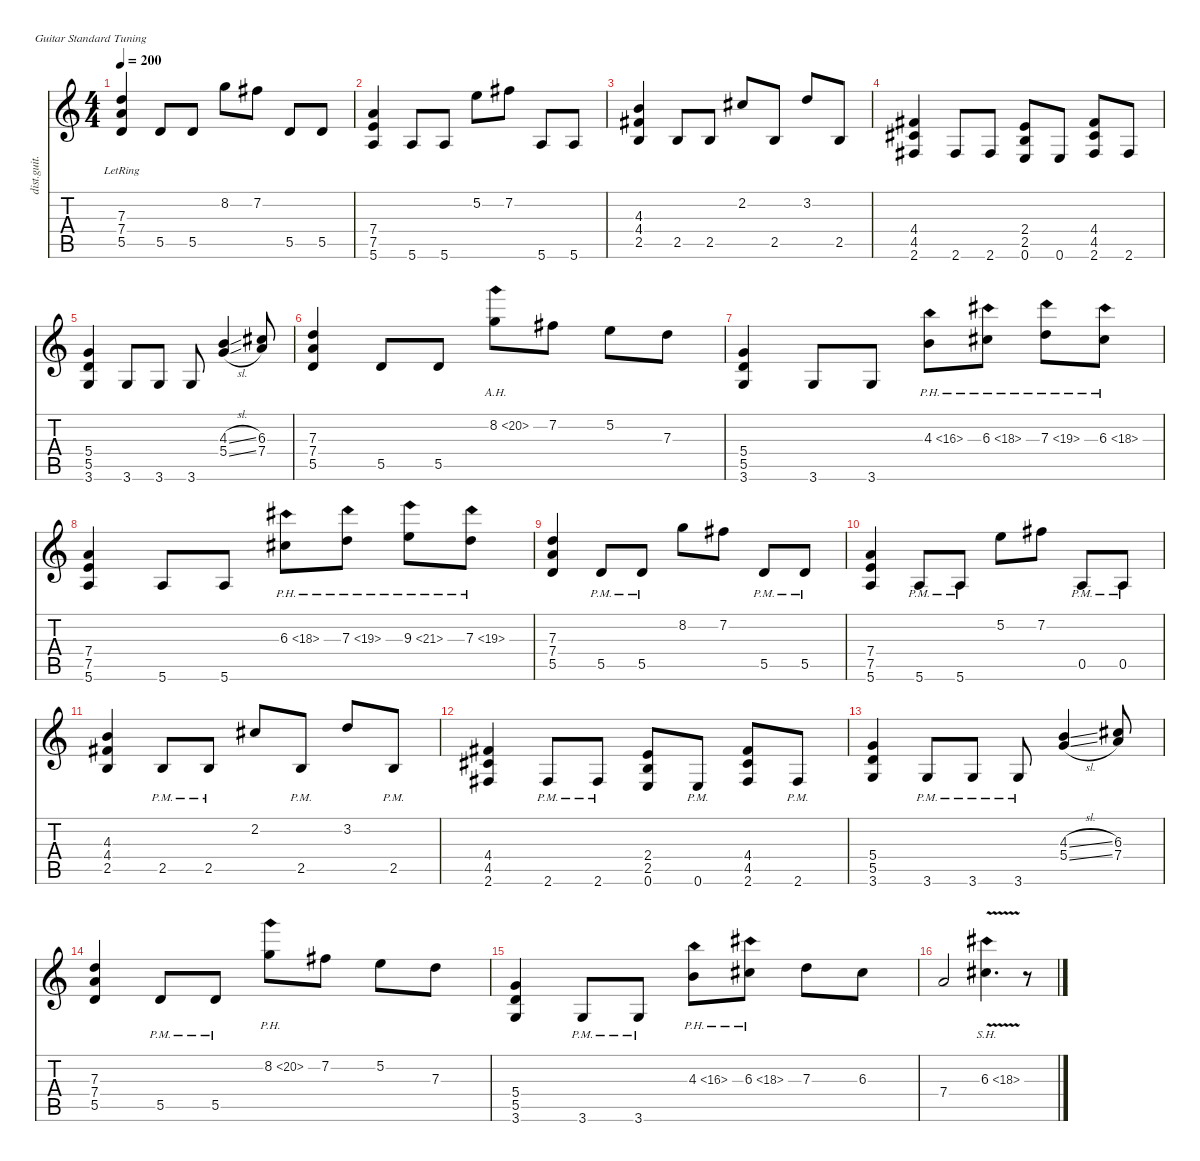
\defaultSystemsLayout 4
\hideDynamics
\bracketExtendMode nobrackets
\track ("Guitar Player" "dist.guit.") {instrument distortionguitar}
\staff {score tabs}
\tuning (E4 B3 G3 D3 A2 E2)
\ts (4 4)
\tempo 200
\clef g2
\ks c
(7.3{lr} 7.4{lr} 5.5).4{dy f beam Up} 5.5.8{beam Up} 5.5.8{beam Up} 8.2.8{beam Down} 7.2{acc #}.8{beam Down} 5.5.8{beam Up} 5.5.8{beam Up} |
(7.4 7.5 5.6).4{beam Up} 5.6.8{beam Up} 5.6.8{beam Up} 5.2.8{beam Down} 7.2{acc #}.8{beam Down} 5.6.8{beam Up} 5.6.8{beam Up} |
(4.3 4.4{acc #} 2.5).4{beam Up} 2.5.8{beam Up} 2.5.8{beam Up} 2.2{acc #}.8{beam Up} 2.5.8{beam Up} 3.2.8{beam Up} 2.5.8{beam Up} |
(4.4{acc #} 4.5{acc #} 2.6{acc #}).4{beam Up} 2.6{acc #}.8{beam Up} 2.6{acc #}.8{beam Up} (2.4 2.5 0.6).8{beam Up} 0.6.8{beam Up} (4.4{acc #} 4.5{acc #} 2.6{acc #}).8{beam Up} 2.6{acc #}.8{beam Up} |
(5.4 5.5 3.6).4{beam Up} 3.6.8{beam Up} 3.6.8{beam Up} 3.6.8{beam Up} (4.3{sl} 5.4{sl}).4{beam Up} (6.3{acc #} 7.4).8{beam Up} |
(7.3 7.4 5.5).4{beam Up} 5.5.8{beam Up} 5.5.8{beam Up} 8.2{ah 12}.8{beam Down} 7.2{acc #}.8{beam Down} 5.2.8{beam Down} 7.3.8{beam Down} |
(5.4 5.5 3.6).4{beam Up} 3.6.8{beam Up} 3.6.8{beam Up} 4.3{ph 12}.8{beam Down} 6.3{ph 12 acc #}.8{beam Down} 7.3{ph 12}.8{beam Down} 6.3{ph 12 acc #}.8{beam Down} |
(7.4 7.5 5.6).4{beam Up} 5.6.8{beam Up} 5.6.8{beam Up} 6.3{ph 12 acc #}.8{beam Down} 7.3{ph 12}.8{beam Down} 9.3{ph 12}.8{beam Down} 7.3{ph 12}.8{beam Down} |
(7.3 7.4 5.5).4{beam Up} 5.5{pm}.8{beam Up} 5.5{pm}.8{beam Up} 8.2.8{beam Down} 7.2{acc #}.8{beam Down} 5.5{pm}.8{beam Up} 5.5{pm}.8{beam Up} |
(7.4 7.5 5.6).4{beam Up} 5.6{pm}.8{beam Up} 5.6{pm}.8{beam Up} 5.2.8{beam Down} 7.2{acc #}.8{beam Down} 0.5{pm}.8{beam Up} 0.5{pm}.8{beam Up} |
(4.3 4.4{acc #} 2.5).4{beam Up} 2.5{pm}.8{beam Up} 2.5{pm}.8{beam Up} 2.2{acc #}.8{beam Up} 2.5{pm}.8{beam Up} 3.2.8{beam Up} 2.5{pm}.8{beam Up} |
(4.4{acc #} 4.5{acc #} 2.6{acc #}).4{beam Up} 2.6{pm acc #}.8{beam Up} 2.6{pm acc #}.8{beam Up} (2.4 2.5 0.6).8{beam Up} 0.6{pm}.8{beam Up} (4.4{acc #} 4.5{acc #} 2.6{acc #}).8{beam Up} 2.6{pm acc #}.8{beam Up} |
(5.4 5.5 3.6).4{beam Up} 3.6{pm}.8{beam Up} 3.6{pm}.8{beam Up} 3.6{pm}.8{beam Up} (4.3{sl} 5.4{sl}).4{beam Up} (6.3{acc #} 7.4).8{beam Up} |
(7.3 7.4 5.5).4{beam Up} 5.5{pm}.8{beam Up} 5.5{pm}.8{beam Up} 8.2{ph 12}.8{beam Down} 7.2{acc #}.8{beam Down} 5.2.8{beam Down} 7.3.8{beam Down} |
(5.4 5.5 3.6).4{beam Up} 3.6{pm}.8{beam Up} 3.6{pm}.8{beam Up} 4.3{ph 12}.8{beam Down} 6.3{ph 12 acc #}.8{beam Down} 7.3.8{beam Down} 6.3{acc #}.8{beam Down} |
7.4.2{dy fff beam Up} 6.3{sh 12 v acc #}.4{d beam Down} r.8{beam Down}
